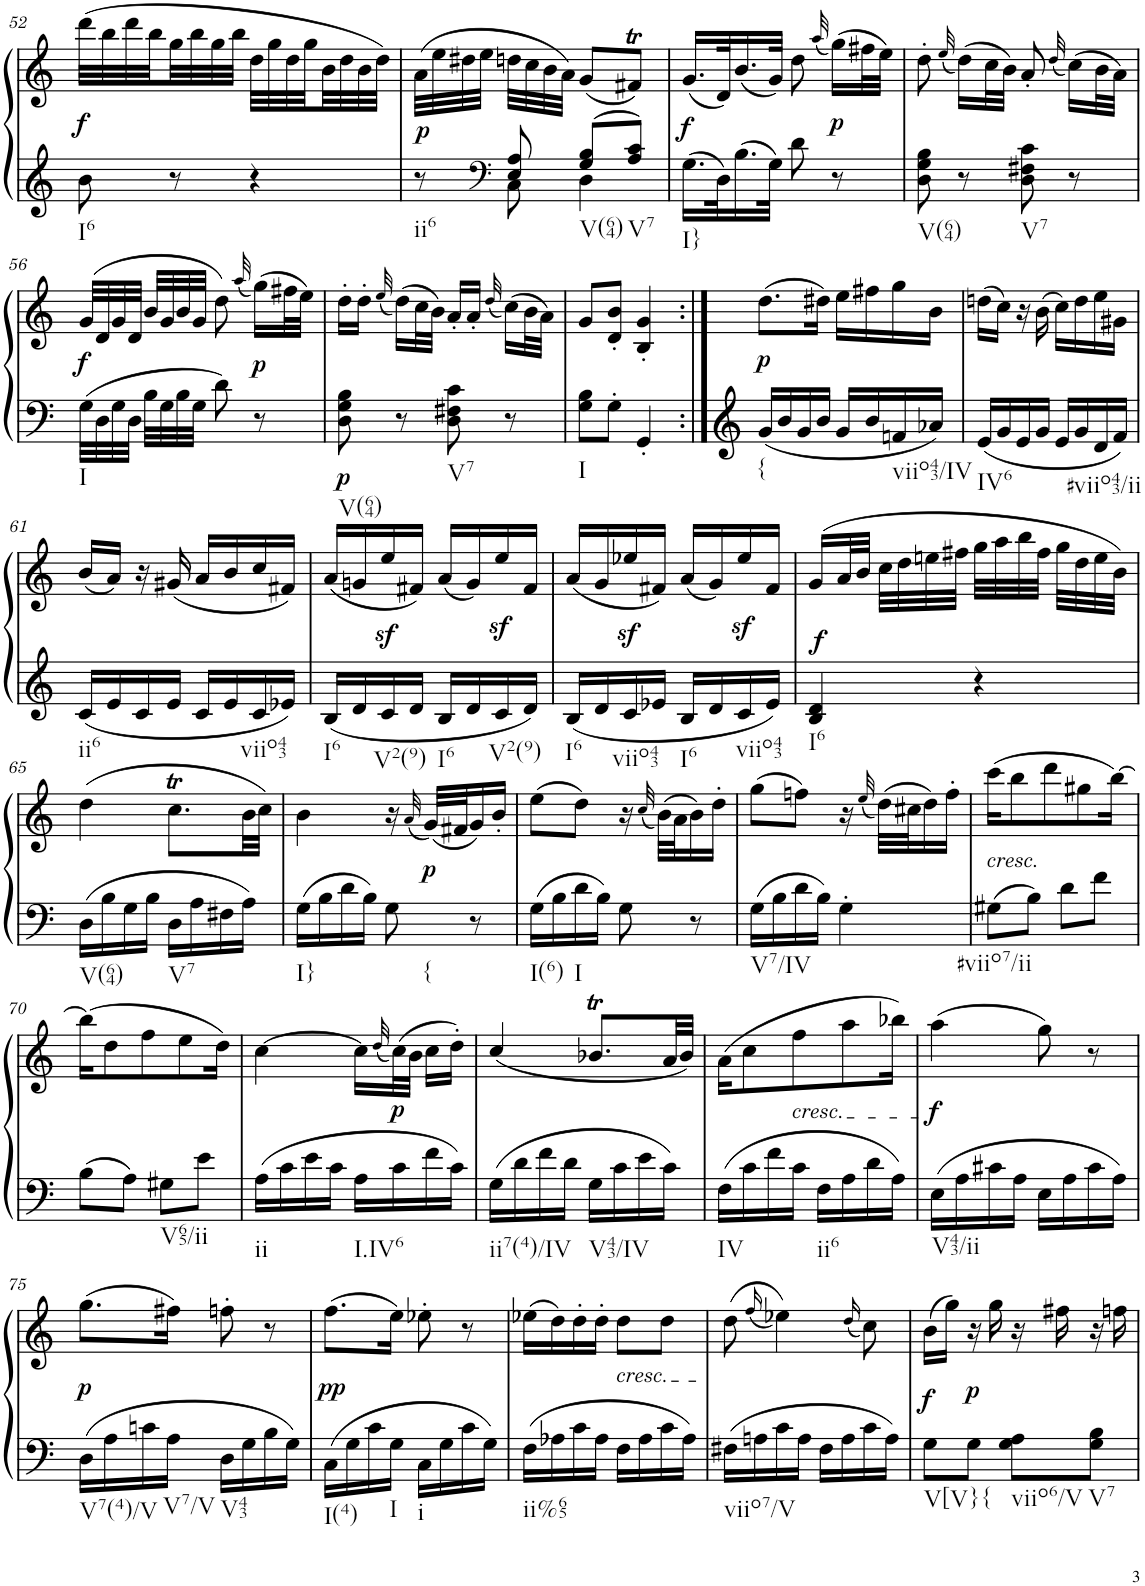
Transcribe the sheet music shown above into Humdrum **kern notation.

**kern	**kern	**dynam
*part1	*part1	*part1
*staff2	*staff1	*staff1/2
*I"Piano, Piano right	*	*
*I'Pno.	*	*
!!LO:PB:g=z
*clefG2	*clefG2	*
*k[]	*k[]	*
*M2/4	*M2/4	*
=52	=52	=52
!LO:TX:b:t=I6	!	!
!	!	!LO:DY:b
8b\	(32ddd\LLL	f
.	32bb\	.
.	32ddd\	.
.	32bb\	.
8r	32gg\	.
.	32bb\	.
.	32gg\	.
.	32bb\JJJ	.
4r	32dd\LLL	.
.	32gg\	.
.	32dd\	.
.	32gg\	.
.	32b\	.
.	32dd\	.
.	32b\	.
.	32dd\JJJ)	.
=53	=53	=53
*^	*	*
!LO:TX:b:t=ii6	!	!	!
!	!	!	!LO:DY:b
8r	8ryy	(32a\LLL	p
.	.	32ee\	.
.	.	32dd#X\	.
.	.	32ee\JJJ	.
*clefF4	*	*	*
8E/ 8A/	8C\	32ddn\LLL	.
.	.	32cc\	.
.	.	32b\	.
.	.	32a\JJJ)	.
!LO:TX:b:t=V(64)	!	!	!
8G/ 8B/L	4D\	(8g/L	.
!LO:TX:b:t=V7	!	!	!
8A/ 8c/J	.	8f#Xt/J)	.
*v	*v	*	*
=54	=54	=54
!LO:TX:b:t=I}	!	!
!	!	!LO:DY:b
16.G\LL	(16.g/LL	f
32D\K	32d/K)	.
16.B\	(16.b/	.
32G\JJk	32g/JJk)	.
8d\	8dd\	.
.	(32qaa/	.
!	!	!LO:DY:b
8r	(16gg\LL)	p
.	32ff#X\L	.
.	32ee\JJJ)	.
=55	=55	=55
!LO:TX:b:t=V(64)	!	!
8D\ 8G\ 8B\	8dd'\	.
.	(32qee/	.
8r	(16dd\LL)	.
.	32cc\L	.
.	32b\JJJ)	.
!LO:TX:b:t=V7	!	!
8D\ 8F#X\ 8c\	8a'/	.
.	(32qdd/	.
8r	(16cc\LL)	.
.	32b\L	.
.	32a\JJJ)	.
!!LO:LB:g=z
=56	=56	=56
!LO:TX:b:t=I	!	!
!	!	!LO:DY:b
32G\LLL	(32g/LLL	f
32D\	32d/	.
32G\	32g/	.
32D\JJJ	32d/JJJ	.
32B\LLL	32b/LLL	.
32G\	32g/	.
32B\	32b/	.
32G\JJJ	32g/JJJ	.
8d\	8dd\)	.
.	(32qaa/	.
!	!	!LO:DY:b
8r	(16gg\LL)	p
.	32ff#X\L	.
.	32ee\JJJ)	.
=57	=57	=57
!LO:TX:b:t=V(64)	!	!
!	!	!LO:DY:b=2
8D\ 8G\ 8B\	16dd'\LL	p
.	16dd'\JJ	.
.	(32qee/	.
8r	(16dd\LL)	.
.	32cc\L	.
.	32b\JJJ)	.
!LO:TX:b:t=V7	!	!
8D\ 8F#X\ 8c\	16a'/LL	.
.	16a'/JJ	.
.	(32qdd/	.
8r	(16cc\LL)	.
.	32b\L	.
.	32a\JJJ)	.
=58	=58	=58
!LO:TX:b:t=I	!	!
8G\ 8B\L	8g/L	.
8G'\J	8d/' 8b/'J	.
4GG'/	4B/' 4g/'	.
=59:|!	=59:|!	=59:|!
!LO:TX:b:t={	!	!
!	!	!LO:DY:b
16g/LL	(8.dd\L	p
16b/	.	.
16g/	.	.
16b/JJ	16dd#X\Jk)	.
16g/LL	16ee\LL	.
16b/	16ff#X\	.
!LO:TX:b:t=viio43/IV	!	!
16fn/	16gg\	.
16a-X/JJ	16b\JJ	.
=60	=60	=60
!LO:TX:b:t=IV6	!	!
16e/LL	(16ddn\LL	.
16g/	16cc\JJ)	.
16e/	16r	.
16g/JJ	(16b\	.
16e/LL	16cc\LL)	.
16g/	16dd\	.
!LO:TX:b:t=#viio43/ii	!	!
16d/	16ee\	.
16f/JJ	16g#X\JJ	.
!!LO:LB:g=z
=61	=61	=61
!LO:TX:b:t=ii6	!	!
16c/LL	(16b/LL	.
16e/	16a/JJ)	.
16c/	16r	.
16e/JJ	(16g#X/	.
16c/LL	16a/LL	.
16e/	16b/	.
!LO:TX:b:t=viio43	!	!
16c/	16cc/	.
16e-X/JJ	16f#X/JJ)	.
=62	=62	=62
!LO:TX:b:t=I6	!	!
16B/LL	(16a/LL	.
16d/	16gn/	.
!LO:TX:b:t=V2(9)	!	!
16c/	16eez</	.
16d/JJ	16f#X/JJ)	.
!LO:TX:b:t=I6	!	!
16B/LL	(16a/LL	.
16d/	16g/)	.
!LO:TX:b:t=V2(9)	!	!
16c/	16eez</	.
16d/JJ	16f#/JJ	.
=63	=63	=63
!LO:TX:b:t=I6	!	!
16B/LL	(16a/LL	.
16d/	16g/	.
!LO:TX:b:t=viio43	!	!
16c/	16ee-Xz</	.
16e-X/JJ	16f#X/JJ)	.
!LO:TX:b:t=I6	!	!
16B/LL	(16a/LL	.
16d/	16g/)	.
!LO:TX:b:t=viio43	!	!
16c/	16ee-z</	.
16e-/JJ	16f#/JJ	.
=64	=64	=64
!LO:TX:b:t=I6	!	!
!	!	!LO:DY:b
4B/ 4d/	(16g/LL	f
.	32a/L	.
.	32b/JJJ	.
.	32cc\LLL	.
.	32dd\	.
.	32een\	.
.	32ff#X\JJJ	.
4r	32gg\LLL	.
.	32aa\	.
.	32bb\	.
.	32ff#\JJJ	.
.	32gg\LLL	.
.	32dd\	.
.	32ee\	.
.	32b\JJJ)	.
!!LO:LB:g=z
=65	=65	=65
!LO:TX:b:t=V(64)	!	!
16D\LL	(4dd\	.
16B\	.	.
16G\	.	.
16B\JJ	.	.
!LO:TX:b:t=V7	!	!
16D\LL	8.ccT\L	.
16A\	.	.
16F#X\	.	.
16A\JJ	32b\LL	.
.	32cc\JJJ)	.
=66	=66	=66
!LO:TX:b:t=I}	!	!
16G\LL	4b\	.
16B\	.	.
16d\	.	.
16B\JJ	.	.
!LO:TX:b:t={	!	!
8G\	16r	.
.	(32qa/	.
!	!	!LO:DY:b
.	(32g/LLL)	p
.	32f#X/J	.
8r	16g/)	.
.	16b'/JJ	.
=67	=67	=67
!LO:TX:b:t=I(6)	!	!
16G\LL	(8ee\L	.
16B\	.	.
!LO:TX:b:t=I	!	!
16d\	8dd\J)	.
16B\JJ	.	.
8G\	16r	.
.	(32qcc/	.
.	(32b\LLL)	.
.	32a\J	.
8r	16b\)	.
.	16dd'\JJ	.
=68	=68	=68
!LO:TX:b:t=V7/IV	!	!
16G\LL	(8gg\L	.
16B\	.	.
16d\	8ffn\J)	.
16B\JJ	.	.
4G'\	16r	.
.	(32qee/	.
.	(32dd\LLL)	.
.	32cc#X\J	.
.	16dd\)	.
.	16ff'\JJ	.
=69	=69	=69
!	!LO:TX:b:i:t=cresc.	!
!LO:TX:b:t=#viio7/ii	!	!
8G#X\L	(16ccc\KL	.
.	8bb\	.
8B\J	.	.
.	8ddd\	.
8d\L	.	.
.	8gg#X\	.
8f\J	.	.
.	[16bb\Jk)	.
!!LO:LB:g=z
=70	=70	=70
8B\L	(16bb\KL]	.
.	8dd\	.
8A\J	.	.
.	8ff\	.
!LO:TX:b:t=V65/ii	!	!
8G#X\L	.	.
.	8ee\	.
8e\J	.	.
.	16dd\Jk)	.
=71	=71	=71
!LO:TX:b:t=ii	!	!
16A\LL	[4cc\	.
16c\	.	.
16e\	.	.
16c\JJ	.	.
!LO:TX:b:t=I.IV6	!	!
16A\LL	16cc\LL]	.
.	(32qdd/	.
!	!	!LO:DY:b
16c\	(32cc\L)	p
.	32b\JJJ	.
16f\	16cc\LL	.
16c\JJ	16dd'\JJ)	.
=72	=72	=72
!LO:TX:b:t=ii7(4)/IV	!	!
16G\LL	(4cc/	.
16d\	.	.
16f\	.	.
16d\JJ	.	.
!LO:TX:b:t=V43/IV	!	!
16G\LL	8.b-XT/L	.
16c\	.	.
16e\	.	.
16c\JJ	32a/LL	.
.	32b-/JJJ)	.
=73	=73	=73
!LO:TX:b:t=IV	!	!
16F\LL	(16a\KL	.
16c\	8cc\	.
16f\	.	.
!	!LO:TX:b:i:t=cresc.	!
16c\JJ	8ff\	.
!LO:TX:b:t=ii6	!	!
16F\LL	.	.
16A\	8aa\	.
16d\	.	.
16A\JJ	16bb-X\Jk)	.
=74	=74	=74
!LO:TX:b:t=V43/ii	!	!
!	!	!LO:DY:b
16E\LL	(4aa\	f
16A\	.	.
16c#X\	.	.
16A\JJ	.	.
16E\LL	8gg\)	.
16A\	.	.
16c#\	8r	.
16A\JJ	.	.
!!LO:LB:g=z
=75	=75	=75
!LO:TX:b:t=V7(4)/V	!	!
!	!	!LO:DY:b
16D\LL	(8.gg\L	p
16A\	.	.
16cn\	.	.
!LO:TX:b:t=V7/V	!	!
16A\JJ	16ff#X\Jk)	.
!LO:TX:b:t=V43	!	!
16D\LL	8ffn'\	.
16G\	.	.
16B\	8r	.
16G\JJ	.	.
=76	=76	=76
!LO:TX:b:t=I(4)	!	!
!	!	!LO:DY:b
16C\LL	(8.ff\L	pp
16G\	.	.
16c\	.	.
!LO:TX:b:t=I	!	!
16G\JJ	16ee\Jk)	.
!LO:TX:b:t=i	!	!
16C\LL	8ee-X'\	.
16G\	.	.
16c\	8r	.
16G\JJ	.	.
=77	=77	=77
!LO:TX:b:t=ii%65	!	!
16F\LL	(16ee-X\LL	.
16A-X\	16dd\)	.
16c\	16dd'\	.
16A-\JJ	16dd'\JJ	.
!	!LO:TX:b:i:t=cresc.	!
16F\LL	8dd\L	.
16A-\	.	.
16c\	8dd\J	.
16A-\JJ	.	.
=78	=78	=78
!LO:TX:b:t=viio7/V	!	!
16F#X\LL	(8dd\	.
16An\	.	.
.	(16qff/	.
16c\	4ee-X\))	.
16A\JJ	.	.
16F#\LL	.	.
16A\	.	.
.	(16qdd/	.
16c\	8cc\)	.
16A\JJ	.	.
=79	=79	=79
!LO:TX:b:t=V[V}{	!	!
!	!	!LO:DY:b
8G\L	(16b\LL	f
.	16gg\JJ)	.
!	!	!LO:DY:b
8G\J	16r	p
.	16gg\	.
!LO:TX:b:t=viio6/V	!	!
8G\ 8A\L	16r	.
.	16ff#X\	.
!LO:TX:b:t=V7	!	!
8G\ 8B\J	16r	.
.	16ffn\	.
=	=	=
*-	*-	*-
